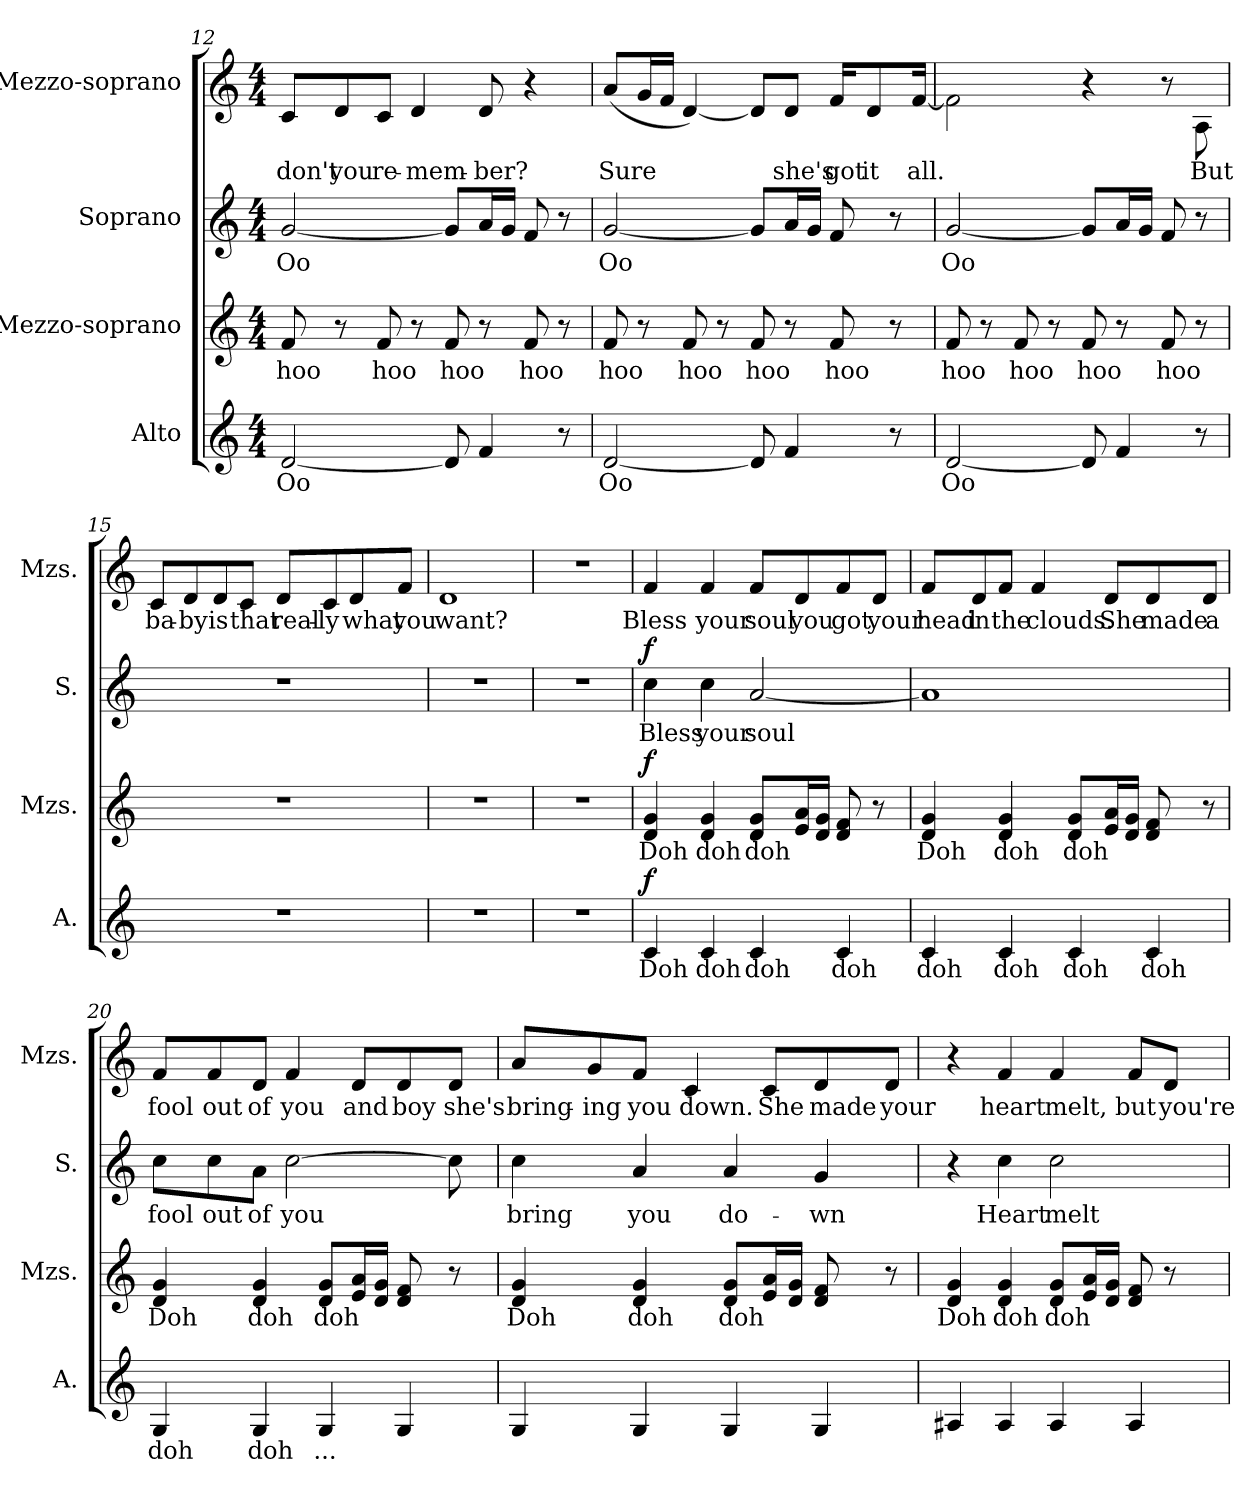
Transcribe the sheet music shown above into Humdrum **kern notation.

**kern	**text	**dynam	**kern	**text	**dynam	**kern	**text	**dynam	**kern	**text
*part4	*part4	*part4	*part3	*part3	*part3	*part2	*part2	*part2	*part1	*part1
*staff4	*staff4	*staff4	*staff3	*staff3	*staff3	*staff2	*staff2	*staff2	*staff1	*staff1
*I"Alto	*	*	*I"Mezzo-soprano	*	*	*I"Soprano	*	*	*I"Mezzo-soprano	*
*I'A.	*	*	*I'Mzs.	*	*	*I'S.	*	*	*I'Mzs.	*
*clefG2	*	*	*clefG2	*	*	*clefG2	*	*	*clefG2	*
*k[]	*	*	*k[]	*	*	*k[]	*	*	*k[]	*
*M4/4	*	*	*M4/4	*	*	*M4/4	*	*	*M4/4	*
=12	=12	=12	=12	=12	=12	=12	=12	=12	=12	=12
!	!LO:LY:b	!	!	!LO:LY:b	!	!	!LO:LY:b	!	!	!LO:LY:b
[2d/	Oo	.	8f/	hoo	.	[2g/	Oo	.	8c/L	don't
!	!	!	!	!	!	!	!	!	!	!LO:LY:b
.	.	.	8r	.	.	.	.	.	8d/	you
!	!	!	!	!LO:LY:b	!	!	!	!	!	!LO:LY:b
.	.	.	8f/	hoo	.	.	.	.	8c/J	re-
!	!	!	!	!	!	!	!	!	!	!LO:LY:b
.	.	.	8r	.	.	.	.	.	4d/	-mem-
!	!	!	!	!LO:LY:b	!	!	!	!	!	!
8d/]	.	.	8f/	hoo	.	8g/L]	.	.	.	.
!	!	!	!	!	!	!	!	!	!	!LO:LY:b
4f/	.	.	8r	.	.	16a/L	.	.	8d/	-ber?
.	.	.	.	.	.	16g/JJ	.	.	.	.
!	!	!	!	!LO:LY:b	!	!	!	!	!	!
.	.	.	8f/	hoo	.	8f/	.	.	4r	.
8r	.	.	8r	.	.	8r	.	.	.	.
=13	=13	=13	=13	=13	=13	=13	=13	=13	=13	=13
!	!LO:LY:b	!	!	!LO:LY:b	!	!	!LO:LY:b	!	!	!LO:LY:b
[2d/	Oo	.	8f/	hoo	.	[2g/	Oo	.	(8a/L	Sure
.	.	.	8r	.	.	.	.	.	16g/L	.
.	.	.	.	.	.	.	.	.	16f/JJ	.
!	!	!	!	!LO:LY:b	!	!	!	!	!	!
.	.	.	8f/	hoo	.	.	.	.	[4d/)	.
.	.	.	8r	.	.	.	.	.	.	.
!	!	!	!	!LO:LY:b	!	!	!	!	!	!
8d/]	.	.	8f/	hoo	.	8g/L]	.	.	8d/L]	.
!	!	!	!	!	!	!	!	!	!	!LO:LY:b
4f/	.	.	8r	.	.	16a/L	.	.	8d/J	she's
.	.	.	.	.	.	16g/JJ	.	.	.	.
!	!	!	!	!LO:LY:b	!	!	!	!	!	!LO:LY:b
.	.	.	8f/	hoo	.	8f/	.	.	16f/KL	got
!	!	!	!	!	!	!	!	!	!	!LO:LY:b
.	.	.	.	.	.	.	.	.	8d/	it
8r	.	.	8r	.	.	8r	.	.	.	.
!	!	!	!	!	!	!	!	!	!	!LO:LY:b
.	.	.	.	.	.	.	.	.	[16f/Jk	all.
!!LO:PB:g=z
=14	=14	=14	=14	=14	=14	=14	=14	=14	=14	=14
!	!LO:LY:b	!	!	!LO:LY:b	!	!	!LO:LY:b	!	!	!
[2d/	Oo	.	8f/	hoo	.	[2g/	Oo	.	2f\]	.
.	.	.	8r	.	.	.	.	.	.	.
!	!	!	!	!LO:LY:b	!	!	!	!	!	!
.	.	.	8f/	hoo	.	.	.	.	.	.
.	.	.	8r	.	.	.	.	.	.	.
!	!	!	!	!LO:LY:b	!	!	!	!	!	!
8d/]	.	.	8f/	hoo	.	8g/L]	.	.	4r	.
4f/	.	.	8r	.	.	16a/L	.	.	.	.
.	.	.	.	.	.	16g/JJ	.	.	.	.
!	!	!	!	!LO:LY:b	!	!	!	!	!	!
.	.	.	8f/	hoo	.	8f/	.	.	8r	.
!	!	!	!	!	!	!	!	!	!	!LO:LY:b
8r	.	.	8r	.	.	8r	.	.	8A\	But
=15	=15	=15	=15	=15	=15	=15	=15	=15	=15	=15
!	!	!	!	!	!	!	!	!	!	!LO:LY:b
1r	.	.	1r	.	.	1r	.	.	8c/L	ba-
!	!	!	!	!	!	!	!	!	!	!LO:LY:b
.	.	.	.	.	.	.	.	.	8d/	-by
!	!	!	!	!	!	!	!	!	!	!LO:LY:b
.	.	.	.	.	.	.	.	.	8d/	is
!	!	!	!	!	!	!	!	!	!	!LO:LY:b
.	.	.	.	.	.	.	.	.	8c/J	that
!	!	!	!	!	!	!	!	!	!	!LO:LY:b
.	.	.	.	.	.	.	.	.	8d/L	real-
!	!	!	!	!	!	!	!	!	!	!LO:LY:b
.	.	.	.	.	.	.	.	.	8c/	-ly
!	!	!	!	!	!	!	!	!	!	!LO:LY:b
.	.	.	.	.	.	.	.	.	8d/	what
!	!	!	!	!	!	!	!	!	!	!LO:LY:b
.	.	.	.	.	.	.	.	.	8f/J	you
=16	=16	=16	=16	=16	=16	=16	=16	=16	=16	=16
!	!	!	!	!	!	!	!	!	!	!LO:LY:b
1r	.	.	1r	.	.	1r	.	.	1d	want?
=17	=17	=17	=17	=17	=17	=17	=17	=17	=17	=17
1r	.	.	1r	.	.	1r	.	.	1r	.
=18	=18	=18	=18	=18	=18	=18	=18	=18	=18	=18
!	!LO:LY:b	!LO:DY:a	!	!LO:LY:b	!LO:DY:a	!	!LO:LY:b	!LO:DY:a	!	!LO:LY:b
4c/	Doh	f	4d/ 4g/	Doh	f	4cc\	Bless	f	4f/	Bless
!	!LO:LY:b	!	!	!LO:LY:b	!	!	!LO:LY:b	!	!	!LO:LY:b
4c/	doh	.	4d/ 4g/	doh	.	4cc\	your	.	4f/	your
!	!LO:LY:b	!	!	!LO:LY:b	!	!	!LO:LY:b	!	!	!LO:LY:b
4c/	doh	.	8d/ 8g/L	doh	.	[2a/	soul	.	8f/L	soul
!	!	!	!	!	!	!	!	!	!	!LO:LY:b
.	.	.	16e/ 16a/L	.	.	.	.	.	8d/	you
.	.	.	16d/ 16g/JJ	.	.	.	.	.	.	.
!	!LO:LY:b	!	!	!	!	!	!	!	!	!LO:LY:b
4c/	doh	.	8d/ 8f/	.	.	.	.	.	8f/	got
!	!	!	!	!	!	!	!	!	!	!LO:LY:b
.	.	.	8r	.	.	.	.	.	8d/J	your
!!LO:LB:g=z
=19	=19	=19	=19	=19	=19	=19	=19	=19	=19	=19
!	!LO:LY:b	!	!	!LO:LY:b	!	!	!	!	!	!LO:LY:b
4c/	doh	.	4d/ 4g/	Doh	.	1a]	.	.	8f/L	head
!	!	!	!	!	!	!	!	!	!	!LO:LY:b
.	.	.	.	.	.	.	.	.	8d/	in
!	!LO:LY:b	!	!	!LO:LY:b	!	!	!	!	!	!LO:LY:b
4c/	doh	.	4d/ 4g/	doh	.	.	.	.	8f/J	the
!	!	!	!	!	!	!	!	!	!	!LO:LY:b
.	.	.	.	.	.	.	.	.	4f/	clouds.
!	!LO:LY:b	!	!	!LO:LY:b	!	!	!	!	!	!
4c/	doh	.	8d/ 8g/L	doh	.	.	.	.	.	.
!	!	!	!	!	!	!	!	!	!	!LO:LY:b
.	.	.	16e/ 16a/L	.	.	.	.	.	8d/L	She
.	.	.	16d/ 16g/JJ	.	.	.	.	.	.	.
!	!LO:LY:b	!	!	!	!	!	!	!	!	!LO:LY:b
4c/	doh	.	8d/ 8f/	.	.	.	.	.	8d/	made
!	!	!	!	!	!	!	!	!	!	!LO:LY:b
.	.	.	8r	.	.	.	.	.	8d/J	a
=20	=20	=20	=20	=20	=20	=20	=20	=20	=20	=20
!	!LO:LY:b	!	!	!LO:LY:b	!	!	!LO:LY:b	!	!	!LO:LY:b
4G/	doh	.	4d/ 4g/	Doh	.	8cc\L	fool	.	8f/L	fool
!	!	!	!	!	!	!	!LO:LY:b	!	!	!LO:LY:b
.	.	.	.	.	.	8cc\	out	.	8f/	out
!	!LO:LY:b	!	!	!LO:LY:b	!	!	!LO:LY:b	!	!	!LO:LY:b
4G/	doh	.	4d/ 4g/	doh	.	8a\J	of	.	8d/J	of
!	!	!	!	!	!	!	!LO:LY:b	!	!	!LO:LY:b
.	.	.	.	.	.	[2cc\	you	.	4f/	you
!	!LO:LY:b	!	!	!LO:LY:b	!	!	!	!	!	!
4G/	...	.	8d/ 8g/L	doh	.	.	.	.	.	.
!	!	!	!	!	!	!	!	!	!	!LO:LY:b
.	.	.	16e/ 16a/L	.	.	.	.	.	8d/L	and
.	.	.	16d/ 16g/JJ	.	.	.	.	.	.	.
!	!	!	!	!	!	!	!	!	!	!LO:LY:b
4G/	.	.	8d/ 8f/	.	.	.	.	.	8d/	boy
!	!	!	!	!	!	!	!	!	!	!LO:LY:b
.	.	.	8r	.	.	8cc\]	.	.	8d/J	she's
=21	=21	=21	=21	=21	=21	=21	=21	=21	=21	=21
!	!	!	!	!LO:LY:b	!	!	!LO:LY:b	!	!	!LO:LY:b
4G/	.	.	4d/ 4g/	Doh	.	4cc\	bring	.	8a/L	bring-
!	!	!	!	!	!	!	!	!	!	!LO:LY:b
.	.	.	.	.	.	.	.	.	8g/	-ing
!	!	!	!	!LO:LY:b	!	!	!LO:LY:b	!	!	!LO:LY:b
4G/	.	.	4d/ 4g/	doh	.	4a/	you	.	8f/J	you
!	!	!	!	!	!	!	!	!	!	!LO:LY:b
.	.	.	.	.	.	.	.	.	4c/	down.
!	!	!	!	!LO:LY:b	!	!	!LO:LY:b	!	!	!
4G/	.	.	8d/ 8g/L	doh	.	4a/	do-	.	.	.
!	!	!	!	!	!	!	!	!	!	!LO:LY:b
.	.	.	16e/ 16a/L	.	.	.	.	.	8c/L	She
.	.	.	16d/ 16g/JJ	.	.	.	.	.	.	.
!	!	!	!	!	!	!	!LO:LY:b	!	!	!LO:LY:b
4G/	.	.	8d/ 8f/	.	.	4g/	-wn	.	8d/	made
!	!	!	!	!	!	!	!	!	!	!LO:LY:b
.	.	.	8r	.	.	.	.	.	8d/J	your
!!LO:LB:g=z
=22	=22	=22	=22	=22	=22	=22	=22	=22	=22	=22
!	!	!	!	!LO:LY:b	!	!	!	!	!	!
4A#X/	.	.	4d/ 4g/	Doh	.	4r	.	.	4r	.
!	!	!	!	!LO:LY:b	!	!	!LO:LY:b	!	!	!LO:LY:b
4A#/	.	.	4d/ 4g/	doh	.	4cc\	Heart	.	4f/	heart
!	!	!	!	!LO:LY:b	!	!	!LO:LY:b	!	!	!LO:LY:b
4A#/	.	.	8d/ 8g/L	doh	.	2cc\	melt	.	4f/	melt,
.	.	.	16e/ 16a/L	.	.	.	.	.	.	.
.	.	.	16d/ 16g/JJ	.	.	.	.	.	.	.
!	!	!	!	!	!	!	!	!	!	!LO:LY:b
4A#/	.	.	8d/ 8f/	.	.	.	.	.	8f/L	but
!	!	!	!	!	!	!	!	!	!	!LO:LY:b
.	.	.	8r	.	.	.	.	.	8d/J	you're
=	=	=	=	=	=	=	=	=	=	=
*-	*-	*-	*-	*-	*-	*-	*-	*-	*-	*-
